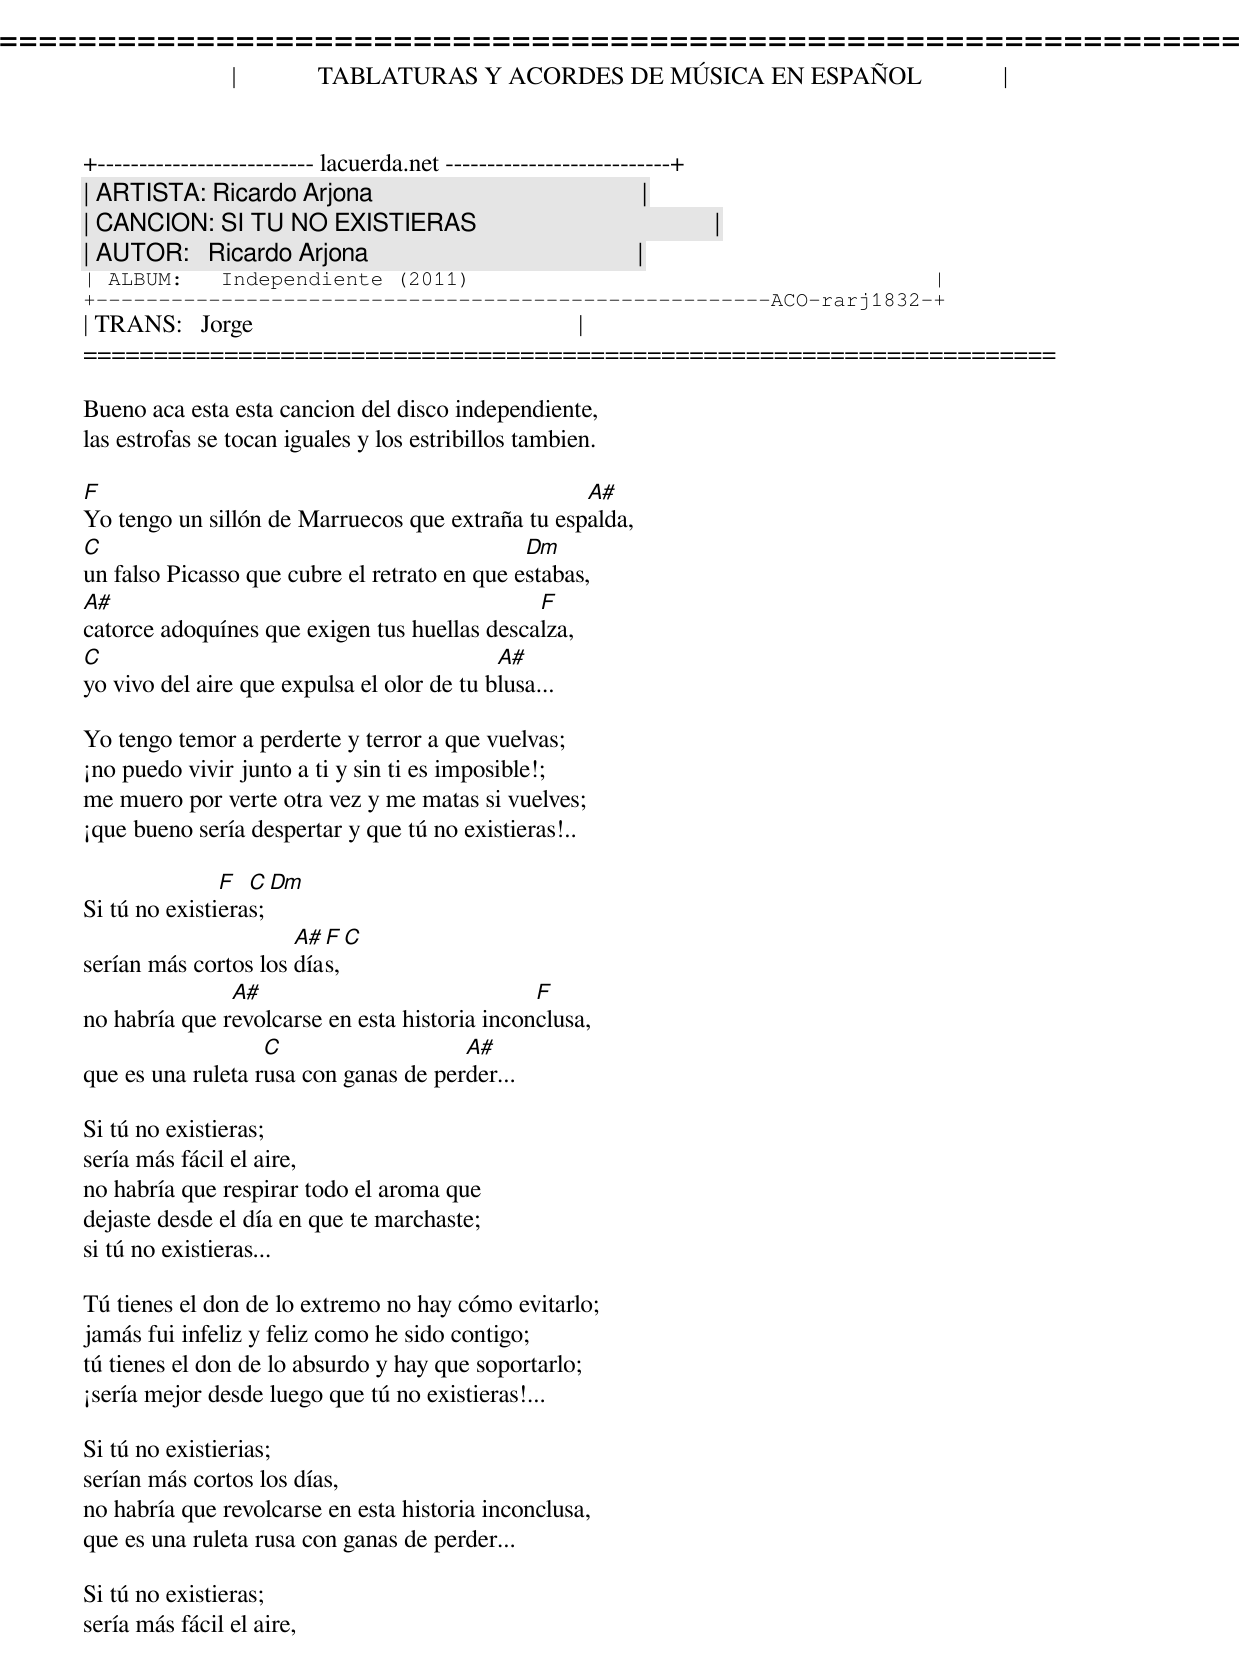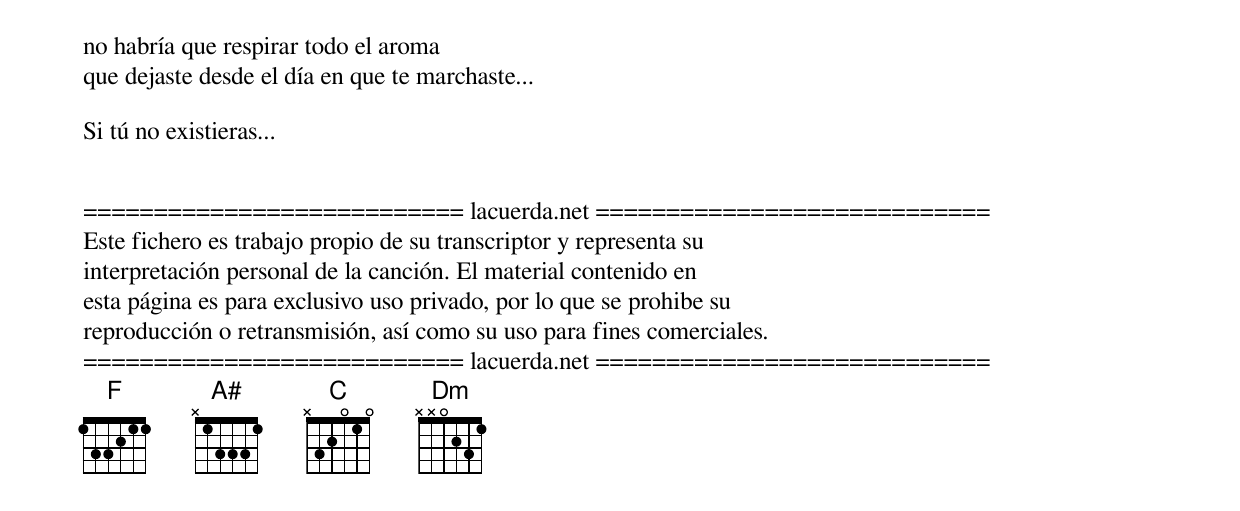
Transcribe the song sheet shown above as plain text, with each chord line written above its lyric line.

=====================================================================
|             TABLATURAS Y ACORDES DE MÚSICA EN ESPAÑOL             |
+-------------------------- lacuerda.net ---------------------------+
| ARTISTA: Ricardo Arjona                                           |
| CANCION: SI TU NO EXISTIERAS                                      |
| AUTOR:   Ricardo Arjona                                           |
| ALBUM:   Independiente (2011)                                     |
+------------------------------------------------------ACO-rarj1832-+
| TRANS:   Jorge                                                    |
=====================================================================

Bueno aca esta esta cancion del disco independiente,
las estrofas se tocan iguales y los estribillos tambien.

F                                                 A#
Yo tengo un sillón de Marruecos que extraña tu espalda,
C                                             Dm
un falso Picasso que cubre el retrato en que estabas,
A#                                            F
catorce adoquínes que exigen tus huellas descalza,
C                                           A#
yo vivo del aire que expulsa el olor de tu blusa...

Yo tengo temor a perderte y terror a que vuelvas;
¡no puedo vivir junto a ti y sin ti es imposible!;
me muero por verte otra vez y me matas si vuelves;
¡que bueno sería despertar y que tú no existieras!..

               F  C  Dm
Si tú no existieras;
                      A# F C
serían más cortos los días,
               A#                              F
no habría que revolcarse en esta historia inconclusa,
                   C                   A#
que es una ruleta rusa con ganas de perder...

Si tú no existieras;
sería más fácil el aire,
no habría que respirar todo el aroma que
dejaste desde el día en que te marchaste;
si tú no existieras...

Tú tienes el don de lo extremo no hay cómo evitarlo;
jamás fui infeliz y feliz como he sido contigo;
tú tienes el don de lo absurdo y hay que soportarlo;
¡sería mejor desde luego que tú no existieras!...

Si tú no existierias;
serían más cortos los días,
no habría que revolcarse en esta historia inconclusa,
que es una ruleta rusa con ganas de perder...

Si tú no existieras;
sería más fácil el aire,
no habría que respirar todo el aroma
que dejaste desde el día en que te marchaste...

Si tú no existieras...


=========================== lacuerda.net ============================
Este fichero es trabajo propio de su transcriptor y representa su
interpretación personal de la canción. El material contenido en
esta página es para exclusivo uso privado, por lo que se prohibe su
reproducción o retransmisión, así como su uso para fines comerciales.
=========================== lacuerda.net ============================
